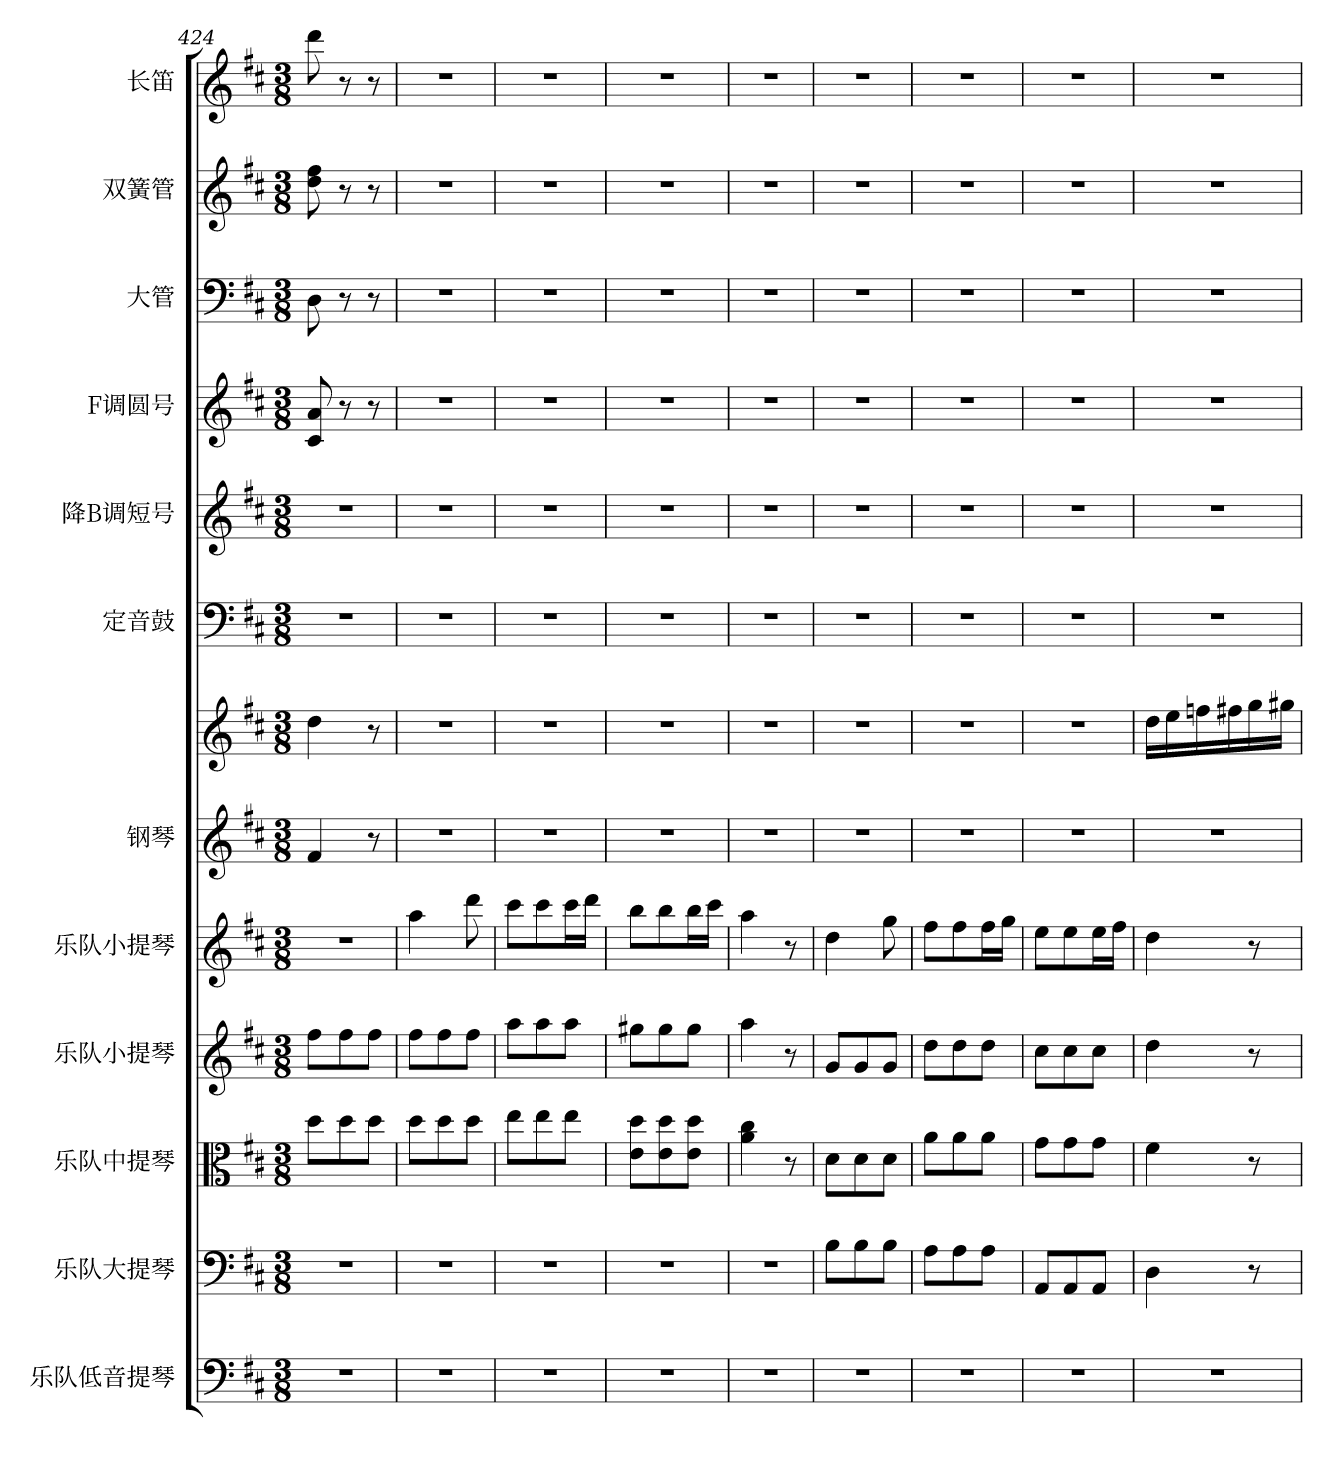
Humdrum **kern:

**kern	**kern	**kern	**kern	**kern	**kern	**kern	**kern	**kern	**kern	**kern	**kern	**kern
*part12	*part11	*part10	*part9	*part8	*part7	*part7	*part6	*part5	*part4	*part3	*part2	*part1
*staff13	*staff12	*staff11	*staff10	*staff9	*staff8	*staff7	*staff6	*staff5	*staff4	*staff3	*staff2	*staff1
*I"乐队低音提琴	*I"乐队大提琴	*I"乐队中提琴	*I"乐队小提琴	*I"乐队小提琴	*I"钢琴	*	*I"定音鼓	*I"降B调短号	*I"F调圆号	*I"大管	*I"双簧管	*I"长笛
*clefF4	*clefF4	*clefC3	*clefG2	*clefG2	*clefG2	*clefG2	*clefF4	*clefG2	*clefG2	*clefF4	*clefG2	*clefG2
*ITrd7c12	*	*	*	*	*	*	*	*ITrd1c2	*ITrd4c7	*	*	*
*k[f#c#]	*k[f#c#]	*k[f#c#]	*k[f#c#]	*k[f#c#]	*k[f#c#]	*k[f#c#]	*k[f#c#]	*k[]	*k[f#]	*k[f#c#]	*k[f#c#]	*k[f#c#]
*M3/8	*M3/8	*M3/8	*M3/8	*M3/8	*M3/8	*M3/8	*M3/8	*M3/8	*M3/8	*M3/8	*M3/8	*M3/8
=424	=424	=424	=424	=424	=424	=424	=424	=424	=424	=424	=424	=424
4.r	4.r	8dd\L	8ff#\L	4.r	4f#/	4dd\	4.r	4.r	8F#/ 8d/	8D\	8dd\ 8ff#\	8ddd\
.	.	8dd\	8ff#\	.	.	.	.	.	8r	8r	8r	8r
.	.	8dd\J	8ff#\J	.	8r	8r	.	.	8r	8r	8r	8r
!!LO:PB:g=z
=425	=425	=425	=425	=425	=425	=425	=425	=425	=425	=425	=425	=425
4.r	4.r	8dd\L	8ff#\L	4aa\	4.r	4.r	4.r	4.r	4.r	4.r	4.r	4.r
.	.	8dd\	8ff#\	.	.	.	.	.	.	.	.	.
.	.	8dd\J	8ff#\J	8ddd\	.	.	.	.	.	.	.	.
=426	=426	=426	=426	=426	=426	=426	=426	=426	=426	=426	=426	=426
4.r	4.r	8ee\L	8aa\L	8ccc#\L	4.r	4.r	4.r	4.r	4.r	4.r	4.r	4.r
.	.	8ee\	8aa\	8ccc#\	.	.	.	.	.	.	.	.
.	.	8ee\J	8aa\J	16ccc#\L	.	.	.	.	.	.	.	.
.	.	.	.	16ddd\JJ	.	.	.	.	.	.	.	.
=427	=427	=427	=427	=427	=427	=427	=427	=427	=427	=427	=427	=427
4.r	4.r	8e\ 8dd\L	8gg#X\L	8bb\L	4.r	4.r	4.r	4.r	4.r	4.r	4.r	4.r
.	.	8e\ 8dd\	8gg#\	8bb\	.	.	.	.	.	.	.	.
.	.	8e\ 8dd\J	8gg#\J	16bb\L	.	.	.	.	.	.	.	.
.	.	.	.	16ccc#\JJ	.	.	.	.	.	.	.	.
=428	=428	=428	=428	=428	=428	=428	=428	=428	=428	=428	=428	=428
4.r	4.r	4a\ 4cc#\	4aa\	4aa\	4.r	4.r	4.r	4.r	4.r	4.r	4.r	4.r
.	.	8r	8r	8r	.	.	.	.	.	.	.	.
=429	=429	=429	=429	=429	=429	=429	=429	=429	=429	=429	=429	=429
4.r	8B\L	8d\L	8g/L	4dd\	4.r	4.r	4.r	4.r	4.r	4.r	4.r	4.r
.	8B\	8d\	8g/	.	.	.	.	.	.	.	.	.
.	8B\J	8d\J	8g/J	8gg\	.	.	.	.	.	.	.	.
=430	=430	=430	=430	=430	=430	=430	=430	=430	=430	=430	=430	=430
4.r	8A\L	8a\L	8dd\L	8ff#\L	4.r	4.r	4.r	4.r	4.r	4.r	4.r	4.r
.	8A\	8a\	8dd\	8ff#\	.	.	.	.	.	.	.	.
.	8A\J	8a\J	8dd\J	16ff#\L	.	.	.	.	.	.	.	.
.	.	.	.	16gg\JJ	.	.	.	.	.	.	.	.
=431	=431	=431	=431	=431	=431	=431	=431	=431	=431	=431	=431	=431
4.r	8AA/L	8g\L	8cc#\L	8ee\L	4.r	4.r	4.r	4.r	4.r	4.r	4.r	4.r
.	8AA/	8g\	8cc#\	8ee\	.	.	.	.	.	.	.	.
.	8AA/J	8g\J	8cc#\J	16ee\L	.	.	.	.	.	.	.	.
.	.	.	.	16ff#\JJ	.	.	.	.	.	.	.	.
!!LO:PB:g=z
=432	=432	=432	=432	=432	=432	=432	=432	=432	=432	=432	=432	=432
4.r	4D\	4f#\	4dd\	4dd\	4.r	16dd\LL	4.r	4.r	4.r	4.r	4.r	4.r
.	.	.	.	.	.	16ee\	.	.	.	.	.	.
.	.	.	.	.	.	16ffn\	.	.	.	.	.	.
.	.	.	.	.	.	16ff#X\	.	.	.	.	.	.
.	8r	8r	8r	8r	.	16gg\	.	.	.	.	.	.
.	.	.	.	.	.	16gg#X\JJ	.	.	.	.	.	.
=	=	=	=	=	=	=	=	=	=	=	=	=
*-	*-	*-	*-	*-	*-	*-	*-	*-	*-	*-	*-	*-
